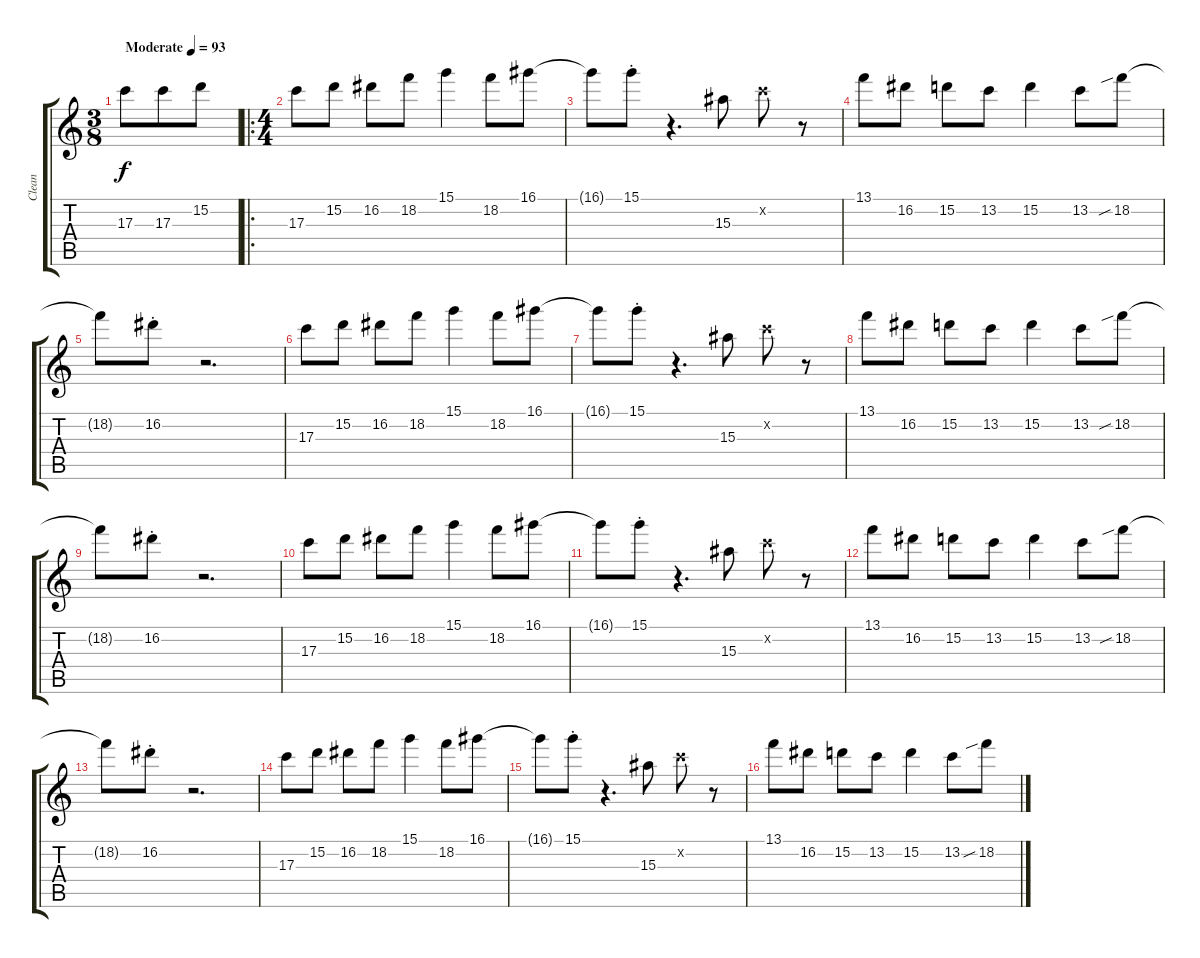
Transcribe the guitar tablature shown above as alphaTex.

\track ("Clean" "Clean") {instrument electricguitarclean}
\staff {score tabs}
\tuning (E4 B3 G3 D3 A2 E2) {hide}
\ts (3 8)
\tempo (93 "Moderate")
\clef g2
\ks c
17.3.8{dy f instrument electricguitarclean} 17.3.8 15.2.8 |
\ro
\ts (4 4)
17.3.8 15.2.8 16.2.8 18.2.8 15.1.4 18.2.8 16.1.8 |
16.1{t}.8 15.1{st}.8 r.4{d} 15.3.8 13.2{x}.8 r.8 |
13.1.8 16.2.8 15.2.8 13.2.8 15.2.4 13.2.8 18.2{sib}.8 |
18.2{t}.8 16.2{st}.8 r.2{d} |
17.3.8 15.2.8 16.2.8 18.2.8 15.1.4 18.2.8 16.1.8 |
16.1{t}.8 15.1{st}.8 r.4{d} 15.3.8 13.2{x}.8 r.8 |
13.1.8 16.2.8 15.2.8 13.2.8 15.2.4 13.2.8 18.2{sib}.8 |
18.2{t}.8 16.2{st}.8 r.2{d} |
17.3.8 15.2.8 16.2.8 18.2.8 15.1.4 18.2.8 16.1.8 |
16.1{t}.8 15.1{st}.8 r.4{d} 15.3.8 13.2{x}.8 r.8 |
13.1.8 16.2.8 15.2.8 13.2.8 15.2.4 13.2.8 18.2{sib}.8 |
18.2{t}.8 16.2{st}.8 r.2{d} |
17.3.8 15.2.8 16.2.8 18.2.8 15.1.4 18.2.8 16.1.8 |
16.1{t}.8 15.1{st}.8 r.4{d} 15.3.8 13.2{x}.8 r.8 |
13.1.8 16.2.8 15.2.8 13.2.8 15.2.4 13.2.8 18.2{sib}.8
